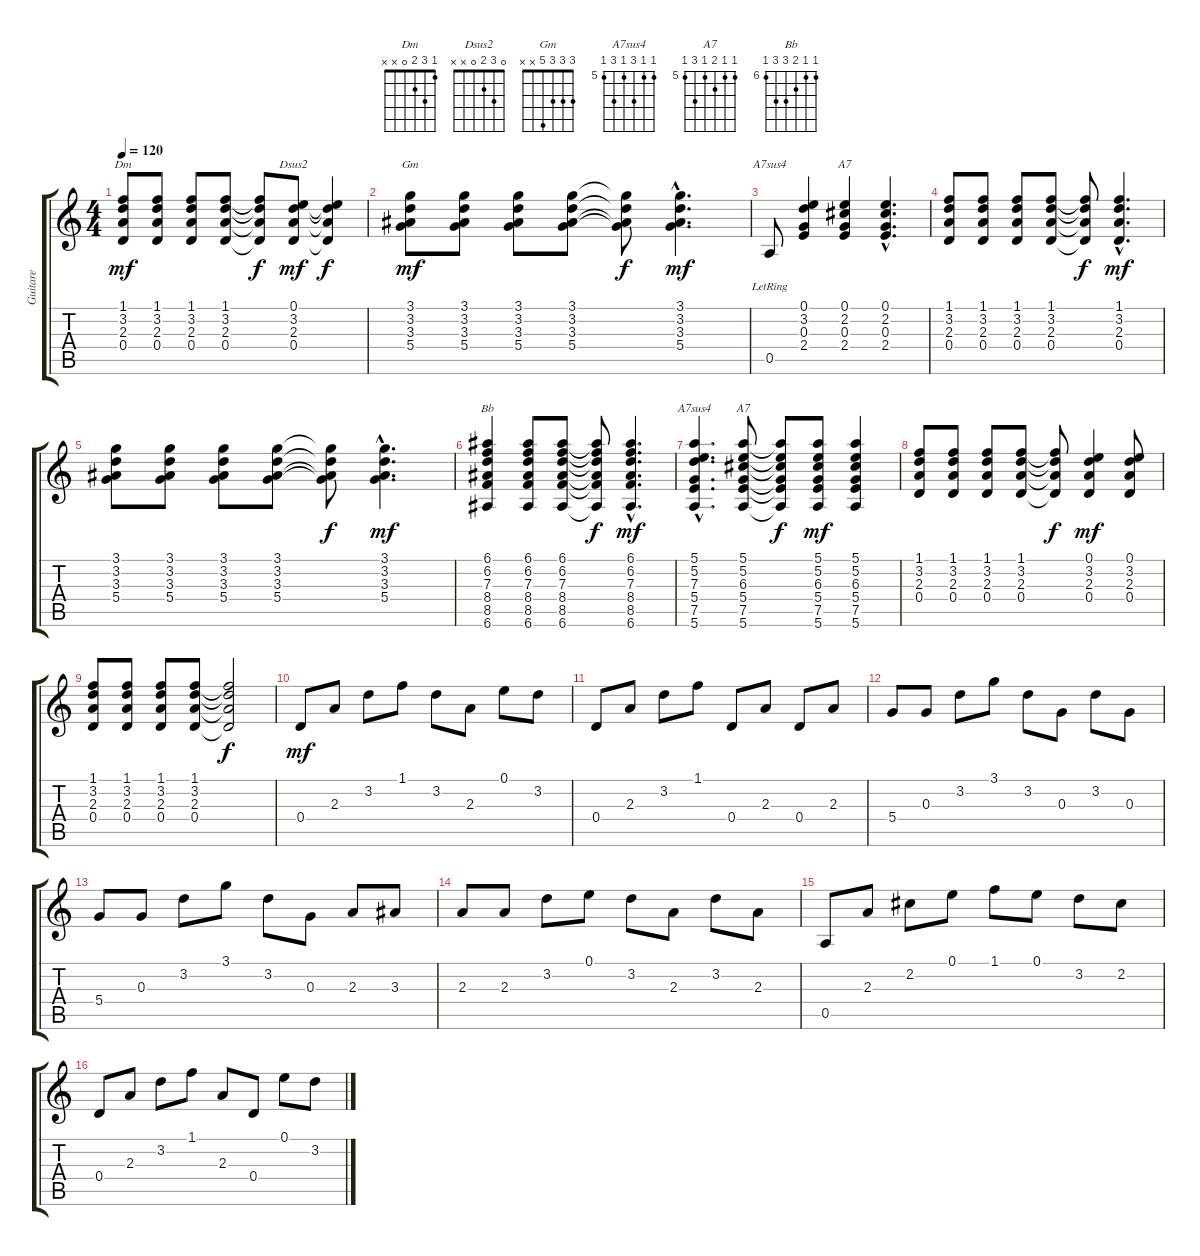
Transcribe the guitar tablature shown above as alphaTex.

\track ("Guitare" "Guitare") {instrument acousticguitarsteel}
\staff {score tabs}
\tuning (E4 B3 G3 D3 A2 E2) {hide}
\chord ("Dm" 1 3 2 0 x x)
\chord ("Dsus2" 0 3 2 0 x x)
\chord ("Gm" 3 3 3 5 x x)
\chord ("A7sus4" 0 3 0 2 0 x)
\chord ("A7" 0 2 0 2 0 x)
\chord ("Bb" 6 6 7 8 8 6) {firstfret 6}
\chord ("A7sus4" 5 5 7 5 7 5) {firstfret 5}
\chord ("A7" 5 5 6 5 7 5) {firstfret 5}
\ts (4 4)
\tempo 120
\clef g2
\ks c
(1.1 3.2 2.3 0.4).8{ch "Dm" dy mf} (1.1 3.2 2.3 0.4).8 (1.1 3.2 2.3 0.4).8 (1.1 3.2 2.3 0.4).8 (1.1{t} 3.2{t} 2.3{t} 0.4{t}).8{dy f} (0.1 3.2 2.3 0.4).8{ch "Dsus2" dy mf} (0.1{t} 3.2{t} 2.3{t} 0.4{t}).4{dy f} |
(3.1 3.2 3.3 5.4).8{ch "Gm" dy mf} (3.1 3.2 3.3 5.4).8 (3.1 3.2 3.3 5.4).8 (3.1 3.2 3.3 5.4).8 (3.1{t} 3.2{t} 3.3{t} 5.4{t}).8{dy f} (3.1{hac} 3.2{hac} 3.3{hac} 5.4{hac}).4{d dy mf} |
0.5{lr}.8{ch "A7sus4"} (0.1 3.2 0.3 2.4).4 (0.1 2.2 0.3 2.4).4{ch "A7"} (0.1{hac} 2.2{hac} 0.3{hac} 2.4{hac}).4{d} |
(1.1 3.2 2.3 0.4).8 (1.1 3.2 2.3 0.4).8 (1.1 3.2 2.3 0.4).8 (1.1 3.2 2.3 0.4).8 (1.1{t} 3.2{t} 2.3{t} 0.4{t}).8{dy f} (1.1{hac} 3.2{hac} 2.3{hac} 0.4{hac}).4{d dy mf} |
(3.1 3.2 3.3 5.4).8 (3.1 3.2 3.3 5.4).8 (3.1 3.2 3.3 5.4).8 (3.1 3.2 3.3 5.4).8 (3.1{t} 3.2{t} 3.3{t} 5.4{t}).8{dy f} (3.1{hac} 3.2{hac} 3.3{hac} 5.4{hac}).4{d dy mf} |
(6.1 6.2 7.3 8.4 8.5 6.6).4{ch "Bb"} (6.1 6.2 7.3 8.4 8.5 6.6).8 (6.1 6.2 7.3 8.4 8.5 6.6).8 (6.1{t} 6.2{t} 7.3{t} 8.4{t} 8.5{t} 6.6{t}).8{dy f} (6.1{hac} 6.2{hac} 7.3{hac} 8.4{hac} 8.5{hac} 6.6{hac}).4{d dy mf} |
(5.1{hac} 5.2{hac} 7.3{hac} 5.4{hac} 7.5{hac} 5.6{hac}).4{d ch "A7sus4"} (5.1 5.2 6.3 5.4 7.5 5.6).8{ch "A7"} (5.1{t} 5.2{t} 6.3{t} 5.4{t} 7.5{t} 5.6{t}).8{dy f} (5.1 5.2 6.3 5.4 7.5 5.6).8{dy mf} (5.1 5.2 6.3 5.4 7.5 5.6).4 |
(1.1 3.2 2.3 0.4).8 (1.1 3.2 2.3 0.4).8 (1.1 3.2 2.3 0.4).8 (1.1 3.2 2.3 0.4).8 (1.1{t} 3.2{t} 2.3{t} 0.4{t}).8{dy f} (0.1 3.2 2.3 0.4).4{dy mf} (0.1 3.2 2.3 0.4).8 |
(1.1 3.2 2.3 0.4).8 (1.1 3.2 2.3 0.4).8 (1.1 3.2 2.3 0.4).8 (1.1 3.2 2.3 0.4).8 (1.1{t} 3.2{t} 2.3{t} 0.4{t}).2{dy f} |
0.4.8{dy mf} 2.3.8 3.2.8 1.1.8 3.2.8 2.3.8 0.1.8 3.2.8 |
0.4.8 2.3.8 3.2.8 1.1.8 0.4.8 2.3.8 0.4.8 2.3.8 |
5.4.8 0.3.8 3.2.8 3.1.8 3.2.8 0.3.8 3.2.8 0.3.8 |
5.4.8 0.3.8 3.2.8 3.1.8 3.2.8 0.3.8 2.3.8 3.3.8 |
2.3.8 2.3.8 3.2.8 0.1.8 3.2.8 2.3.8 3.2.8 2.3.8 |
0.5.8 2.3.8 2.2.8 0.1.8 1.1.8 0.1.8 3.2.8 2.2.8 |
0.4.8 2.3.8 3.2.8 1.1.8 2.3.8 0.4.8 0.1.8 3.2.8
